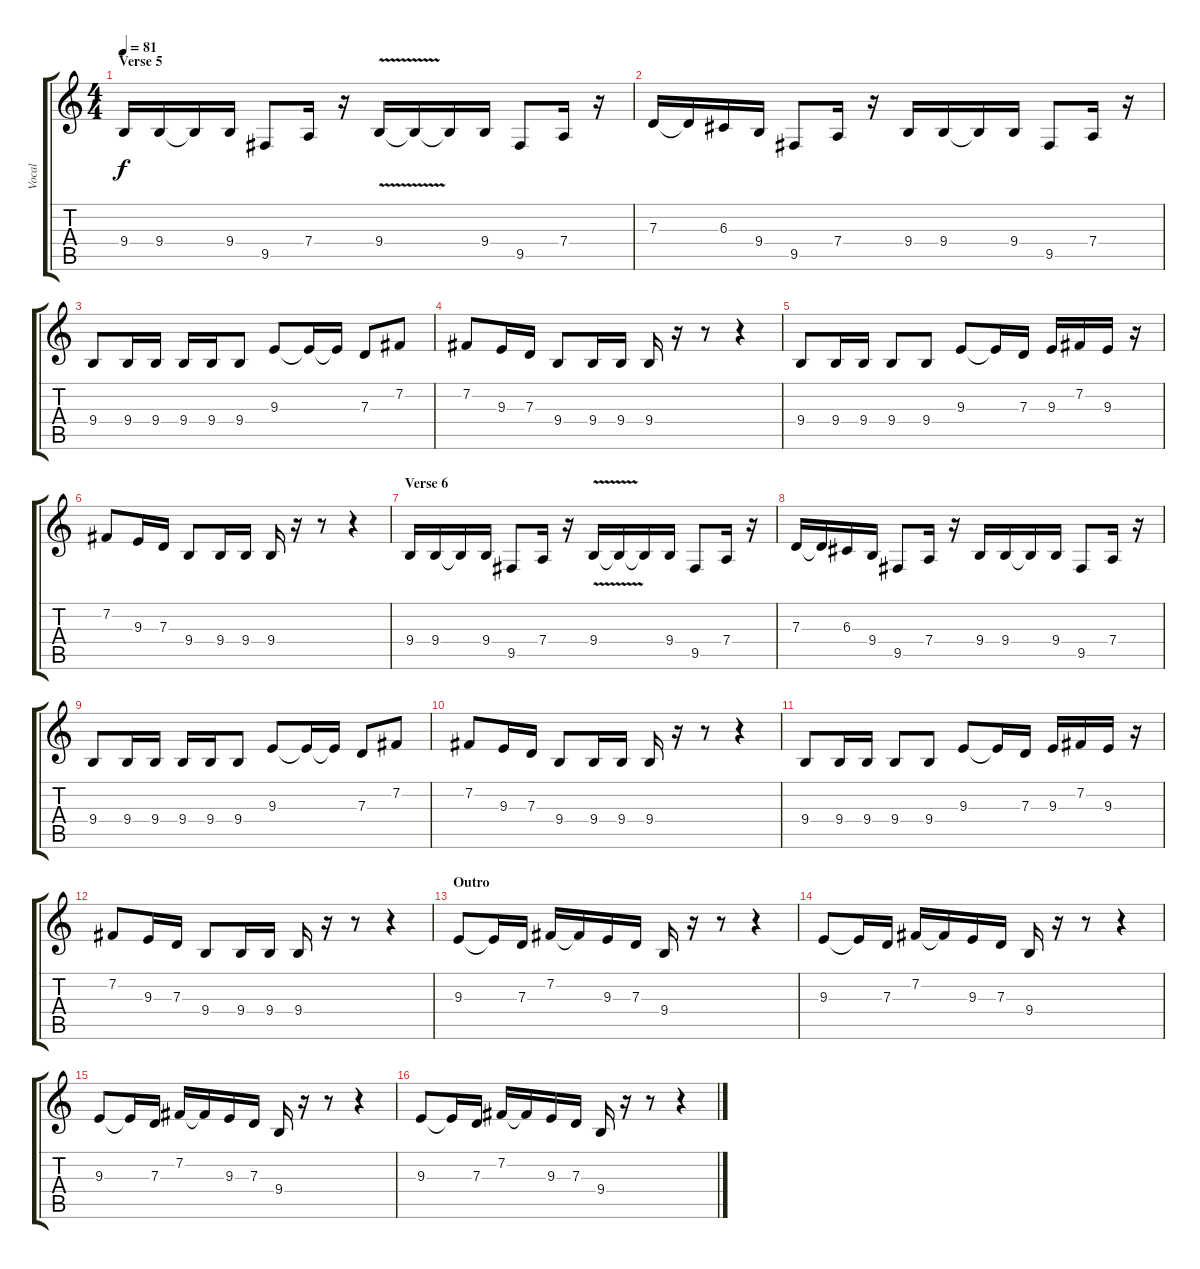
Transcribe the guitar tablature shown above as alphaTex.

\track ("Vocal" "Vocal") {instrument bassoon}
\staff {score tabs}
\tuning (E4 B3 G3 D3 A2 E2) {hide}
\ts (4 4)
\section ("" "Verse 5")
\tempo 81
\clef g2
\ks c
9.4.16{dy f} 9.4.16 9.4{t}.16 9.4.16 9.5.8 7.4.16 r.16 9.4{v}.16 9.4{t}.16 9.4{t}.16 9.4.16 9.5.8 7.4.16 r.16 |
7.3.16 7.3{t}.16 6.3.16 9.4.16 9.5.8 7.4.16 r.16 9.4.16 9.4.16 9.4{t}.16 9.4.16 9.5.8 7.4.16 r.16 |
9.4.8 9.4.16 9.4.16 9.4.16 9.4.16 9.4.8 9.3.8 9.3{t}.16 9.3{t}.16 7.3.8 7.2.8 |
7.2.8 9.3.16 7.3.16 9.4.8 9.4.16 9.4.16 9.4.16 r.16 r.8 r.4 |
9.4.8 9.4.16 9.4.16 9.4.8 9.4.8 9.3.8 9.3{t}.16 7.3.16 9.3.16 7.2.16 9.3.16 r.16 |
7.2.8 9.3.16 7.3.16 9.4.8 9.4.16 9.4.16 9.4.16 r.16 r.8 r.4 |
\section ("" "Verse 6")
9.4.16 9.4.16 9.4{t}.16 9.4.16 9.5.8 7.4.16 r.16 9.4{v}.16 9.4{t}.16 9.4{t}.16 9.4.16 9.5.8 7.4.16 r.16 |
7.3.16 7.3{t}.16 6.3.16 9.4.16 9.5.8 7.4.16 r.16 9.4.16 9.4.16 9.4{t}.16 9.4.16 9.5.8 7.4.16 r.16 |
9.4.8 9.4.16 9.4.16 9.4.16 9.4.16 9.4.8 9.3.8 9.3{t}.16 9.3{t}.16 7.3.8 7.2.8 |
7.2.8 9.3.16 7.3.16 9.4.8 9.4.16 9.4.16 9.4.16 r.16 r.8 r.4 |
9.4.8 9.4.16 9.4.16 9.4.8 9.4.8 9.3.8 9.3{t}.16 7.3.16 9.3.16 7.2.16 9.3.16 r.16 |
7.2.8 9.3.16 7.3.16 9.4.8 9.4.16 9.4.16 9.4.16 r.16 r.8 r.4 |
\section ("" "Outro")
9.3.8 9.3{t}.16 7.3.16 7.2.16 7.2{t}.16 9.3.16 7.3.16 9.4.16 r.16 r.8 r.4 |
9.3.8 9.3{t}.16 7.3.16 7.2.16 7.2{t}.16 9.3.16 7.3.16 9.4.16 r.16 r.8 r.4 |
9.3.8 9.3{t}.16 7.3.16 7.2.16 7.2{t}.16 9.3.16 7.3.16 9.4.16 r.16 r.8 r.4 |
9.3.8 9.3{t}.16 7.3.16 7.2.16 7.2{t}.16 9.3.16 7.3.16 9.4.16 r.16 r.8 r.4
